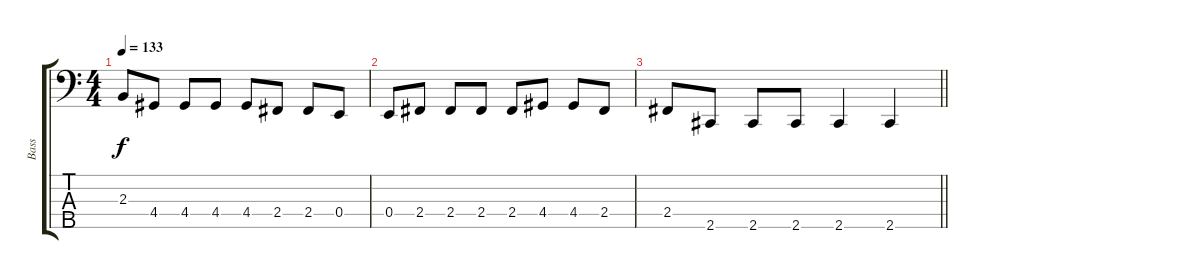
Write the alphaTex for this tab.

\track ("Bass" "Bass") {instrument electricbassfinger}
\staff {score tabs}
\tuning (G2 D2 A1 E1 B0) {hide}
\ts (4 4)
\tempo 133
\clef f4
\ks c
2.3.8{dy f} 4.4.8 4.4.8 4.4.8 4.4.8 2.4.8 2.4.8 0.4.8 |
0.4.8 2.4.8 2.4.8 2.4.8 2.4.8 4.4.8 4.4.8 2.4.8 |
\barLineRight lightlight
2.4.8 2.5.8 2.5.8 2.5.8 2.5.4 2.5.4
